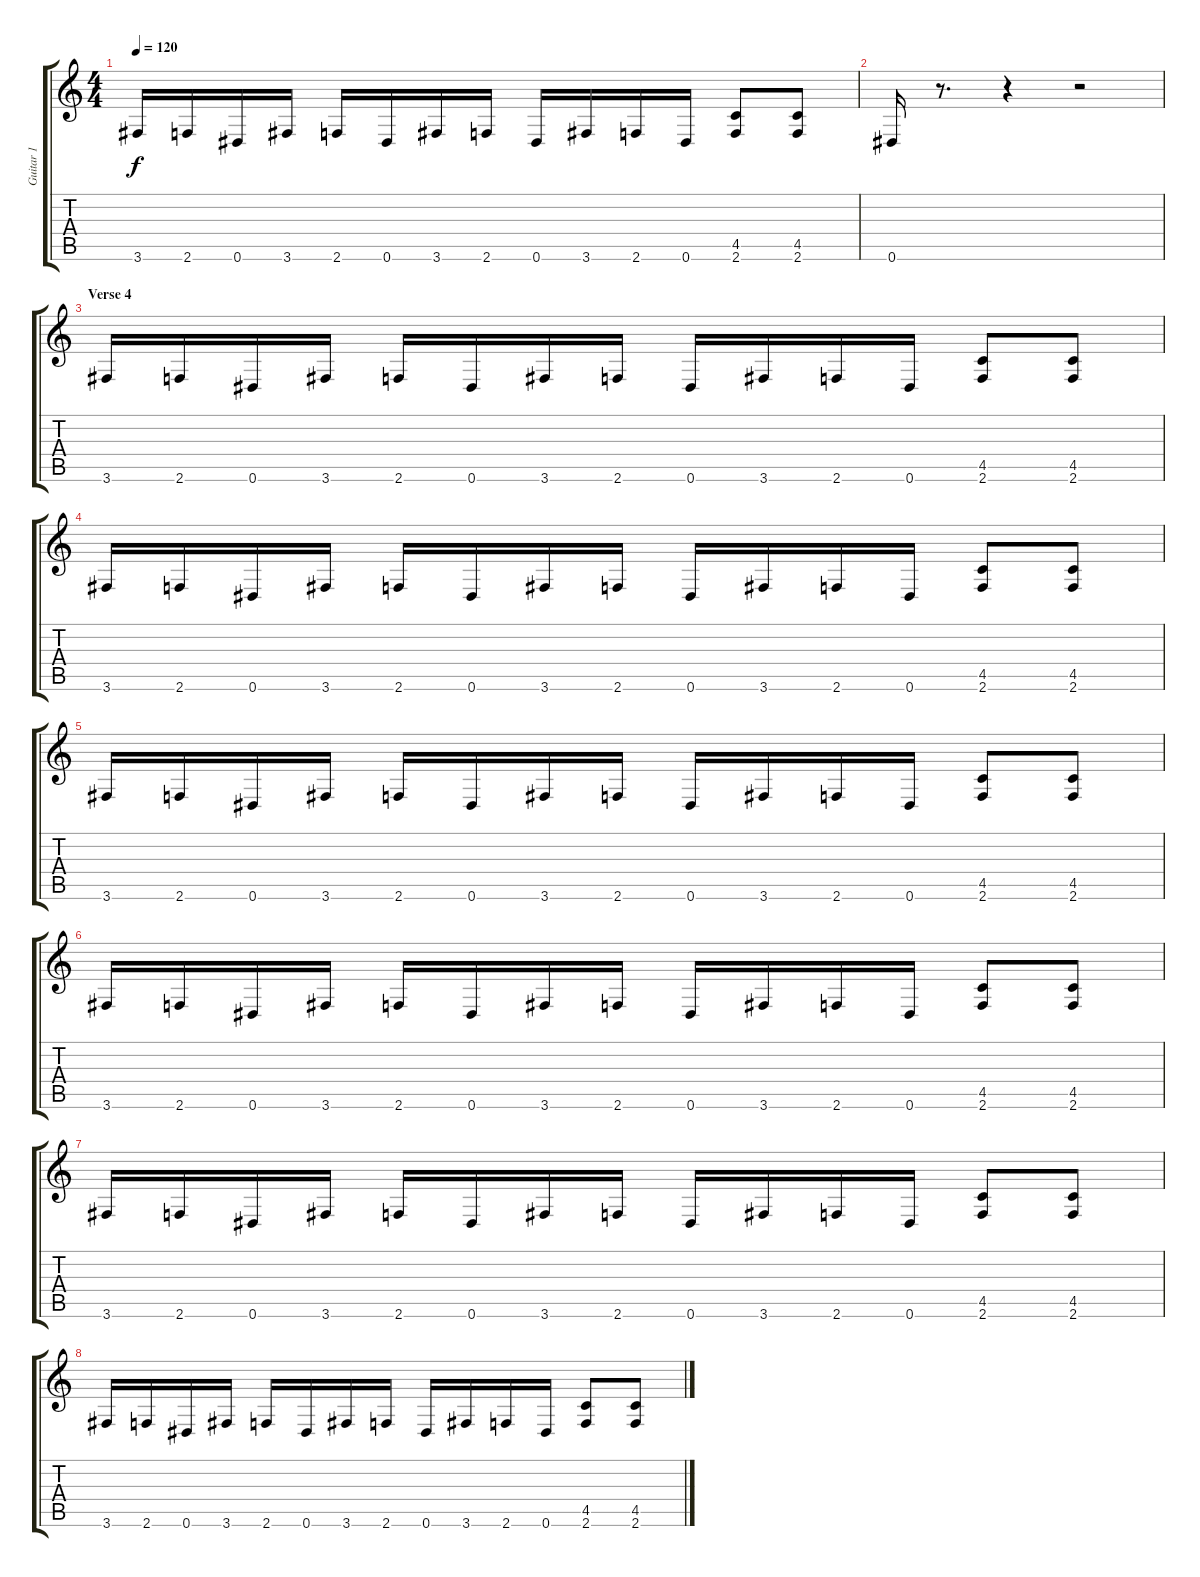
\track ("Guitar 1" "Guitar 1") {instrument distortionguitar}
\staff {score tabs}
\tuning (Eb4 Bb3 Gb3 Db3 Ab2 Eb2) {hide}
\ts (4 4)
\tempo 120
\clef g2
\ks c
3.6.16{dy f} 2.6.16 0.6.16 3.6.16 2.6.16 0.6.16 3.6.16 2.6.16 0.6.16 3.6.16 2.6.16 0.6.16 (4.5 2.6).8 (4.5 2.6).8 |
0.6.16 r.8{d} r.4 r.2 |
\section ("" "Verse 4")
3.6.16 2.6.16 0.6.16 3.6.16 2.6.16 0.6.16 3.6.16 2.6.16 0.6.16 3.6.16 2.6.16 0.6.16 (4.5 2.6).8 (4.5 2.6).8 |
3.6.16 2.6.16 0.6.16 3.6.16 2.6.16 0.6.16 3.6.16 2.6.16 0.6.16 3.6.16 2.6.16 0.6.16 (4.5 2.6).8 (4.5 2.6).8 |
3.6.16 2.6.16 0.6.16 3.6.16 2.6.16 0.6.16 3.6.16 2.6.16 0.6.16 3.6.16 2.6.16 0.6.16 (4.5 2.6).8 (4.5 2.6).8 |
3.6.16 2.6.16 0.6.16 3.6.16 2.6.16 0.6.16 3.6.16 2.6.16 0.6.16 3.6.16 2.6.16 0.6.16 (4.5 2.6).8 (4.5 2.6).8 |
3.6.16 2.6.16 0.6.16 3.6.16 2.6.16 0.6.16 3.6.16 2.6.16 0.6.16 3.6.16 2.6.16 0.6.16 (4.5 2.6).8 (4.5 2.6).8 |
3.6.16 2.6.16 0.6.16 3.6.16 2.6.16 0.6.16 3.6.16 2.6.16 0.6.16 3.6.16 2.6.16 0.6.16 (4.5 2.6).8 (4.5 2.6).8
